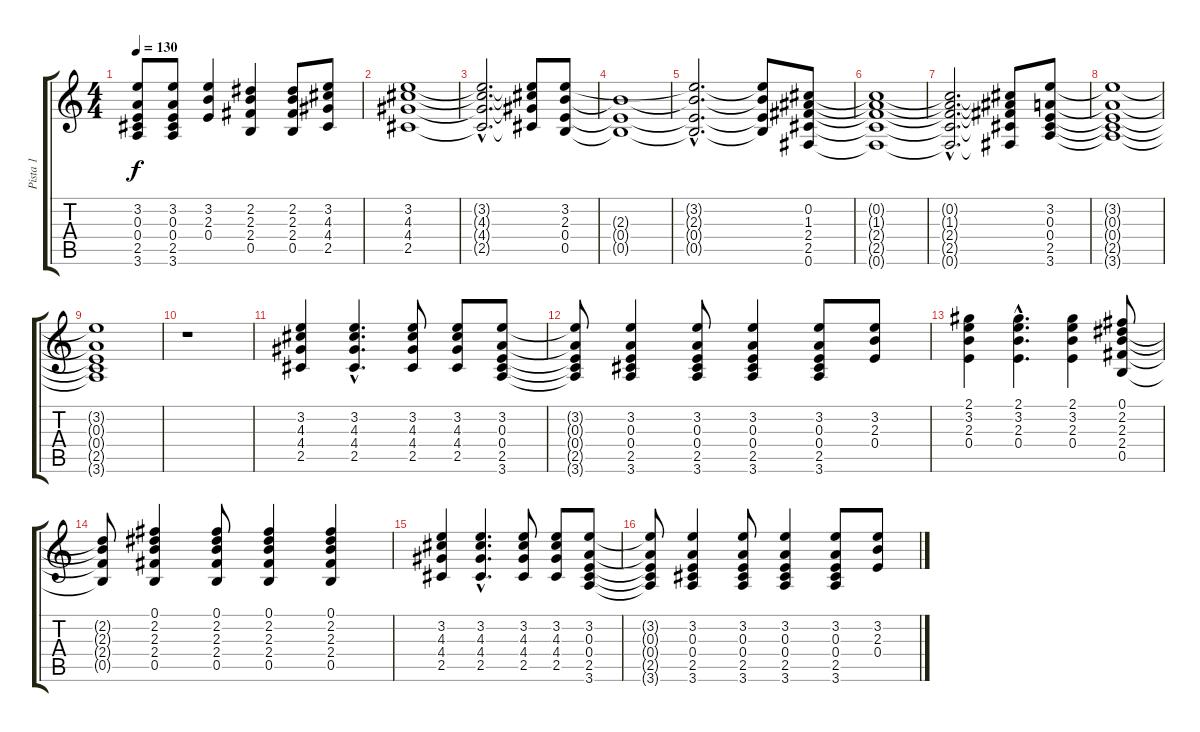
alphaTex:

\track ("Pista 1" "Pista 1") {instrument distortionguitar}
\staff {score tabs}
\tuning (Gb4 Db4 A3 E3 B2 Gb2) {hide}
\ts (4 4)
\tempo 130
\clef g2
\ks c
(3.2{t} 0.3{t} 0.4{t} 2.5{t} 3.6{t}).8{dy f} (3.2 0.3 0.4 2.5 3.6).8 (3.2 2.3 0.4).4 (2.2 2.3 2.4 0.5).4 (2.2 2.3 2.4 0.5).8 (3.2 4.3 4.4 2.5).8 |
(3.2 4.3 4.4 2.5).1 |
(3.2{hac t} 4.3{hac t} 4.4{hac t} 2.5{hac t}).2{d} (3.2{t} 4.3{t} 4.4{t} 2.5{t}).8 (3.2 2.3 0.4 0.5).8 |
(2.3{t} 0.4{t} 0.5{t}).1 |
(3.2{hac t} 2.3{hac t} 0.4{hac t} 0.5{hac t}).2{d} (3.2{t} 2.3{t} 0.4{t} 0.5{t}).8 (0.2 1.3 2.4 2.5 0.6).8 |
(0.2{t} 1.3{t} 2.4{t} 2.5{t} 0.6{t}).1 |
(0.2{hac t} 1.3{hac t} 2.4{hac t} 2.5{hac t} 0.6{hac t}).2{d} (0.2{t} 1.3{t} 2.4{t} 2.5{t} 0.6{t}).8 (3.2 0.3 0.4 2.5 3.6).8 |
(3.2{t} 0.3{t} 0.4{t} 2.5{t} 3.6{t}).1 |
(3.2{t} 0.3{t} 0.4{t} 2.5{t} 3.6{t}).1 |
r.1 |
(3.2 4.3 4.4 2.5).4 (3.2{hac} 4.3{hac} 4.4{hac} 2.5{hac}).4{d} (3.2 4.3 4.4 2.5).8 (3.2 4.3 4.4 2.5).8 (3.2 0.3 0.4 2.5 3.6).8 |
(3.2{t} 0.3{t} 0.4{t} 2.5{t} 3.6{t}).8 (3.2 0.3 0.4 2.5 3.6).4 (3.2 0.3 0.4 2.5 3.6).8 (3.2 0.3 0.4 2.5 3.6).4 (3.2 0.3 0.4 2.5 3.6).8 (3.2 2.3 0.4).8 |
(2.1 3.2 2.3 0.4).4 (2.1{hac} 3.2{hac} 2.3{hac} 0.4{hac}).4{d} (2.1 3.2 2.3 0.4).4 (0.1 2.2 2.3 2.4 0.5).8 |
(2.2{t} 2.3{t} 2.4{t} 0.5{t}).8 (0.1 2.2 2.3 2.4 0.5).4 (0.1 2.2 2.3 2.4 0.5).8 (0.1 2.2 2.3 2.4 0.5).4 (0.1 2.2 2.3 2.4 0.5).4 |
(3.2 4.3 4.4 2.5).4 (3.2{hac} 4.3{hac} 4.4{hac} 2.5{hac}).4{d} (3.2 4.3 4.4 2.5).8 (3.2 4.3 4.4 2.5).8 (3.2 0.3 0.4 2.5 3.6).8 |
(3.2{t} 0.3{t} 0.4{t} 2.5{t} 3.6{t}).8 (3.2 0.3 0.4 2.5 3.6).4 (3.2 0.3 0.4 2.5 3.6).8 (3.2 0.3 0.4 2.5 3.6).4 (3.2 0.3 0.4 2.5 3.6).8 (3.2 2.3 0.4).8
